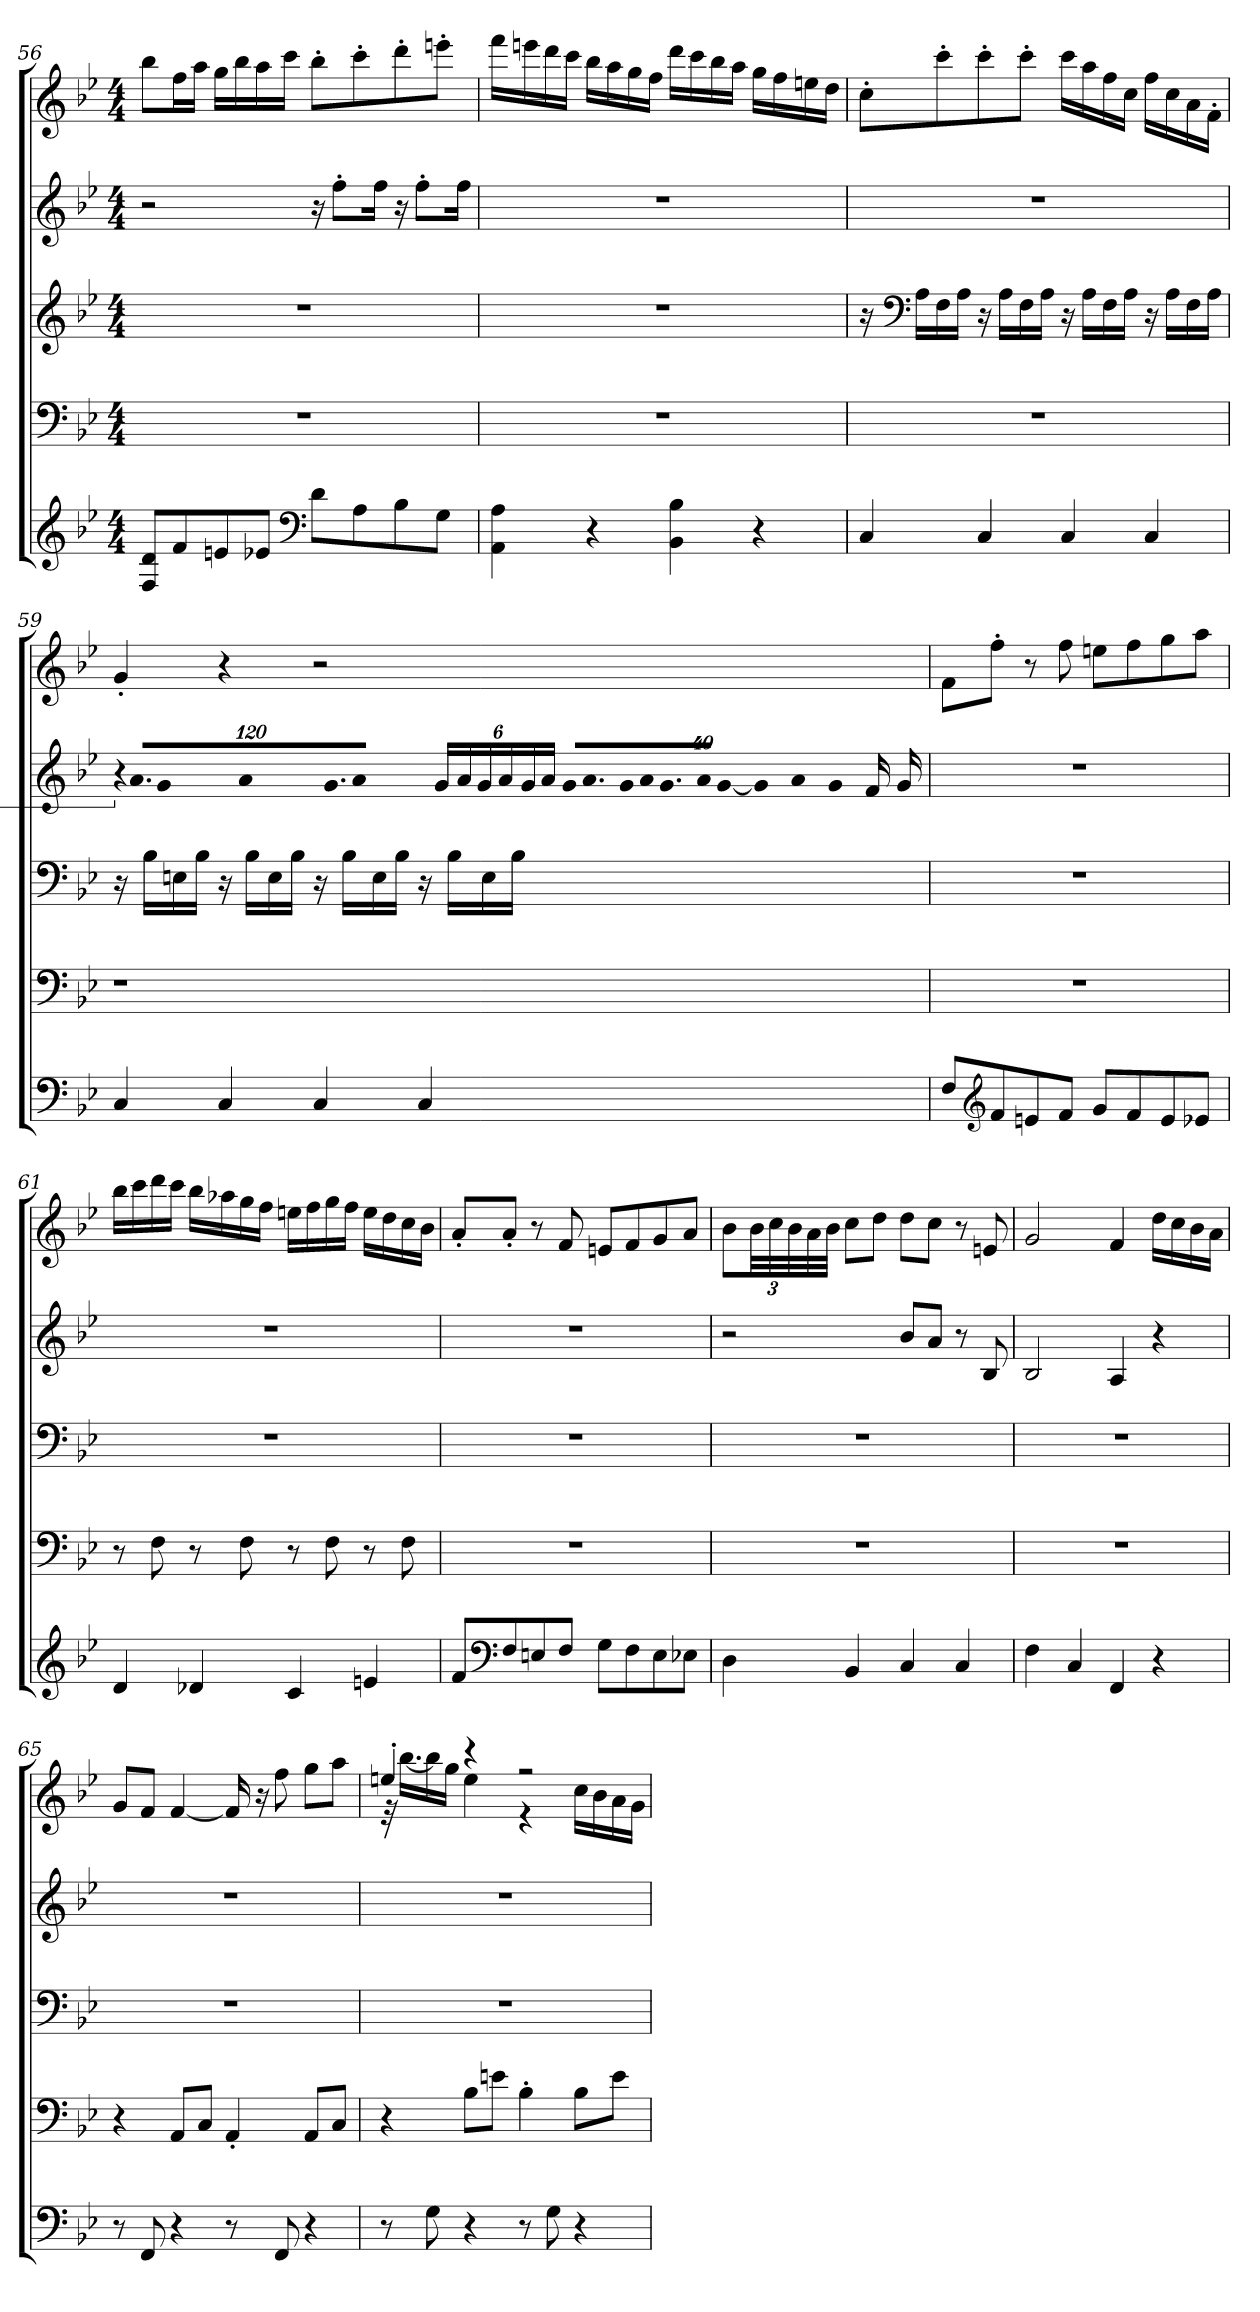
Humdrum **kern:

**kern	**kern	**kern	**kern	**kern
*part5	*part4	*part3	*part2	*part1
*staff5	*staff4	*staff3	*staff2	*staff1
*clefG2	*clefF4	*clefG2	*clefG2	*clefG2
*k[b-e-]	*k[b-e-]	*k[b-e-]	*k[b-e-]	*k[b-e-]
*M4/4	*M4/4	*M4/4	*M4/4	*M4/4
*MM130	*MM130	*MM130	*MM130	*MM130
=56	=56	=56	=56	=56
8F/ 8d/L	1r	1r	2r	8bb-\L
8f/	.	.	.	16ff\L
.	.	.	.	16aa\JJ
8en/	.	.	.	16gg\LL
.	.	.	.	16bb-\
8e-X/J	.	.	.	16aa\
.	.	.	.	16ccc\JJ
*clefF4	*	*	*	*
8d\L	.	.	16r	8bb-'\L
.	.	.	8ff'\L	.
8A\	.	.	.	8ccc'\
.	.	.	16ff\Jk	.
8B-\	.	.	16r	8ddd'\
.	.	.	8ff'\L	.
8G\J	.	.	.	8eeen'\J
.	.	.	16ff\Jk	.
!!LO:LB:g=z
=57	=57	=57	=57	=57
*	*	*	*	*MM130
4AA\ 4A\	1r	1r	1r	16fff\LL
.	.	.	.	16eeen\
.	.	.	.	16ddd\
.	.	.	.	16ccc\JJ
4r	.	.	.	16bb-\LL
.	.	.	.	16aa\
.	.	.	.	16gg\
.	.	.	.	16ff\JJ
4BB-\ 4B-\	.	.	.	16ddd\LL
.	.	.	.	16ccc\
.	.	.	.	16bb-\
.	.	.	.	16aa\JJ
4r	.	.	.	16gg\LL
.	.	.	.	16ff\
.	.	.	.	16een\
.	.	.	.	16dd\JJ
=58	=58	=58	=58	=58
*	*	*	*	*MM130
4C/	1r	16r	1r	8cc'\L
*	*	*clefF4	*	*
.	.	16A\LL	.	.
.	.	16F\	.	8ccc'\
.	.	16A\JJ	.	.
4C/	.	16r	.	8ccc'\
.	.	16A\LL	.	.
.	.	16F\	.	8ccc'\J
.	.	16A\JJ	.	.
4C/	.	16r	.	16ccc\LL
.	.	16A\LL	.	16aa\
.	.	16F\	.	16ff\
.	.	16A\JJ	.	16cc\JJ
4C/	.	16r	.	16ff\LL
.	.	16A\LL	.	16cc\
.	.	16F\	.	16a\
.	.	16A\JJ	.	16f'\JJ
!!LO:PB:g=z
=59	=59	=59	=59	=59
!	!	!	!LO:N:vis=32	!
4C/	1r	16r	640%23r	4g'/
!	!	!	!LO:N:vis=32.	!
.	.	.	1920%103a/LLL	.
.	.	16B-\LL	.	.
!	!	!	!LO:N:vis=32	!
.	.	.	640%23g/	.
.	.	16En\	.	.
!	!	!	!LO:N:vis=32	!
.	.	.	640%23a/	.
!	!	!	!LO:N:vis=32.	!
.	.	.	1920%103g/	.
.	.	16B-\JJ	.	.
!	!	!	!LO:N:vis=32	!
.	.	.	640%23a/JJJ	.
4C/	.	16r	.	4r
*	*	*	*Xbrackettup	*
.	.	.	24g/LL	.
.	.	.	24a/	.
.	.	16B-\LL	.	.
.	.	.	24g/	.
.	.	16E\	.	.
.	.	.	24a/	.
.	.	.	24g/	.
.	.	16B-\JJ	.	.
.	.	.	24a/JJ	.
4C/	.	16r	.	2r
!	!	!	!LO:N:vis=32	!
.	.	.	640%23g/LLL	.
!	!	!	!LO:N:vis=32.	!
.	.	.	1920%103a/	.
.	.	16B-\LL	.	.
!	!	!	!LO:N:vis=32	!
.	.	.	640%23g/	.
.	.	16E\	.	.
!	!	!	!LO:N:vis=32	!
.	.	.	640%23a/	.
!	!	!	!LO:N:vis=32.	!
.	.	.	1920%103g/	.
.	.	16B-\JJ	.	.
!	!	!	!LO:N:vis=32	!
.	.	.	640%23a/JJJ	.
4C/	.	16r	.	.
.	.	.	[1920%67g/LL	.
.	.	.	1920%13g/LL]	.
.	.	.	24a/	.
.	.	16B-\LL	.	.
.	.	.	24g/	.
.	.	16E\	.	.
.	.	.	16f/	.
.	.	16B-\JJ	.	.
.	.	.	16g/JJ	.
480ryy	480ryy	480ryy	.	480ryy
=60	=60	=60	=60	=60
*	*	*	*	*MM129
8F/L	1r	1r	1r	8f\L
*clefG2	*	*	*	*
8f/	.	.	.	8ff'\J
8en/	.	.	.	8r
8f/J	.	.	.	8ff\
8g/L	.	.	.	8een\L
8f/	.	.	.	8ff\
8e/	.	.	.	8gg\
8e-X/J	.	.	.	8aa\J
!!LO:LB:g=z
=61	=61	=61	=61	=61
4d/	8r	1r	1r	16bb-\LL
.	.	.	.	16ccc\
.	8F\	.	.	16ddd\
.	.	.	.	16ccc\JJ
4d-X/	8r	.	.	16bb-\LL
.	.	.	.	16aa-X\
.	8F\	.	.	16gg\
.	.	.	.	16ff\JJ
4c/	8r	.	.	16een\LL
.	.	.	.	16ff\
.	8F\	.	.	16gg\
.	.	.	.	16ff\JJ
4en/	8r	.	.	16ee\LL
.	.	.	.	16dd\
.	8F\	.	.	16cc\
.	.	.	.	16b-\JJ
=62	=62	=62	=62	=62
*	*	*	*	*MM129
8f/L	1r	1r	1r	8a'/L
*clefF4	*	*	*	*
8F/	.	.	.	8a'/J
8En/	.	.	.	8r
8F/J	.	.	.	8f/
8G\L	.	.	.	8en/L
8F\	.	.	.	8f/
8E\	.	.	.	8g/
8E-X\J	.	.	.	8a/J
!!LO:PB:g=z
=63	=63	=63	=63	=63
*	*	*	*	*MM127
4D\	1r	1r	2r	8b-\L
*	*	*	*	*Xbrackettup
.	.	.	.	48b-\LL
.	.	.	.	48cc\
.	.	.	.	48b-\
.	.	.	.	32a\
.	.	.	.	32b-\JJJ
4BB-/	.	.	.	8cc\L
.	.	.	.	8dd\J
4C/	.	.	8b-/L	8dd\L
.	.	.	8a/J	8cc\J
*	*	*	*	*MM125
4C/	.	.	8r	8r
*	*	*	*	*MM120
.	.	.	8B-/	8en/
=64	=64	=64	=64	=64
*	*	*	*	*MM123
4F\	1r	1r	2B-/	2g/
4C/	.	.	.	.
*	*	*	*	*MM120
4FF/	.	.	4A/	4f/
*	*	*	*	*MM130
4r	.	.	4r	16dd\LL
.	.	.	.	16cc\
.	.	.	.	16b-\
.	.	.	.	16a\JJ
=65	=65	=65	=65	=65
8r	4r	1r	1r	8g/L
8FF/	.	.	.	8f/J
4r	8AA/L	.	.	[4f/
.	8C/J	.	.	.
8r	4AA'/	.	.	16f/]
.	.	.	.	16r
8FF/	.	.	.	8ff\
4r	8AA/L	.	.	8gg\L
.	8C/J	.	.	8aa\J
!!LO:LB:g=z
=66	=66	=66	=66	=66
*	*	*	*	*MM130
*	*	*	*	*^
8r	4r	1r	1r	4een'/	32r
.	.	.	.	.	[16.bb-\LL
8G\	.	.	.	.	16bb-\]
.	.	.	.	.	16gg\JJ
4r	8B-\L	.	.	4r	4ee\
.	8en\J	.	.	.	.
8r	4B-'\	.	.	2r	4r
8G\	.	.	.	.	.
4r	8B-\L	.	.	.	16cc\LL
.	.	.	.	.	16b-\
.	8e\J	.	.	.	16a\
.	.	.	.	.	16g\JJ
*	*	*	*	*v	*v
=	=	=	=	=
*-	*-	*-	*-	*-
